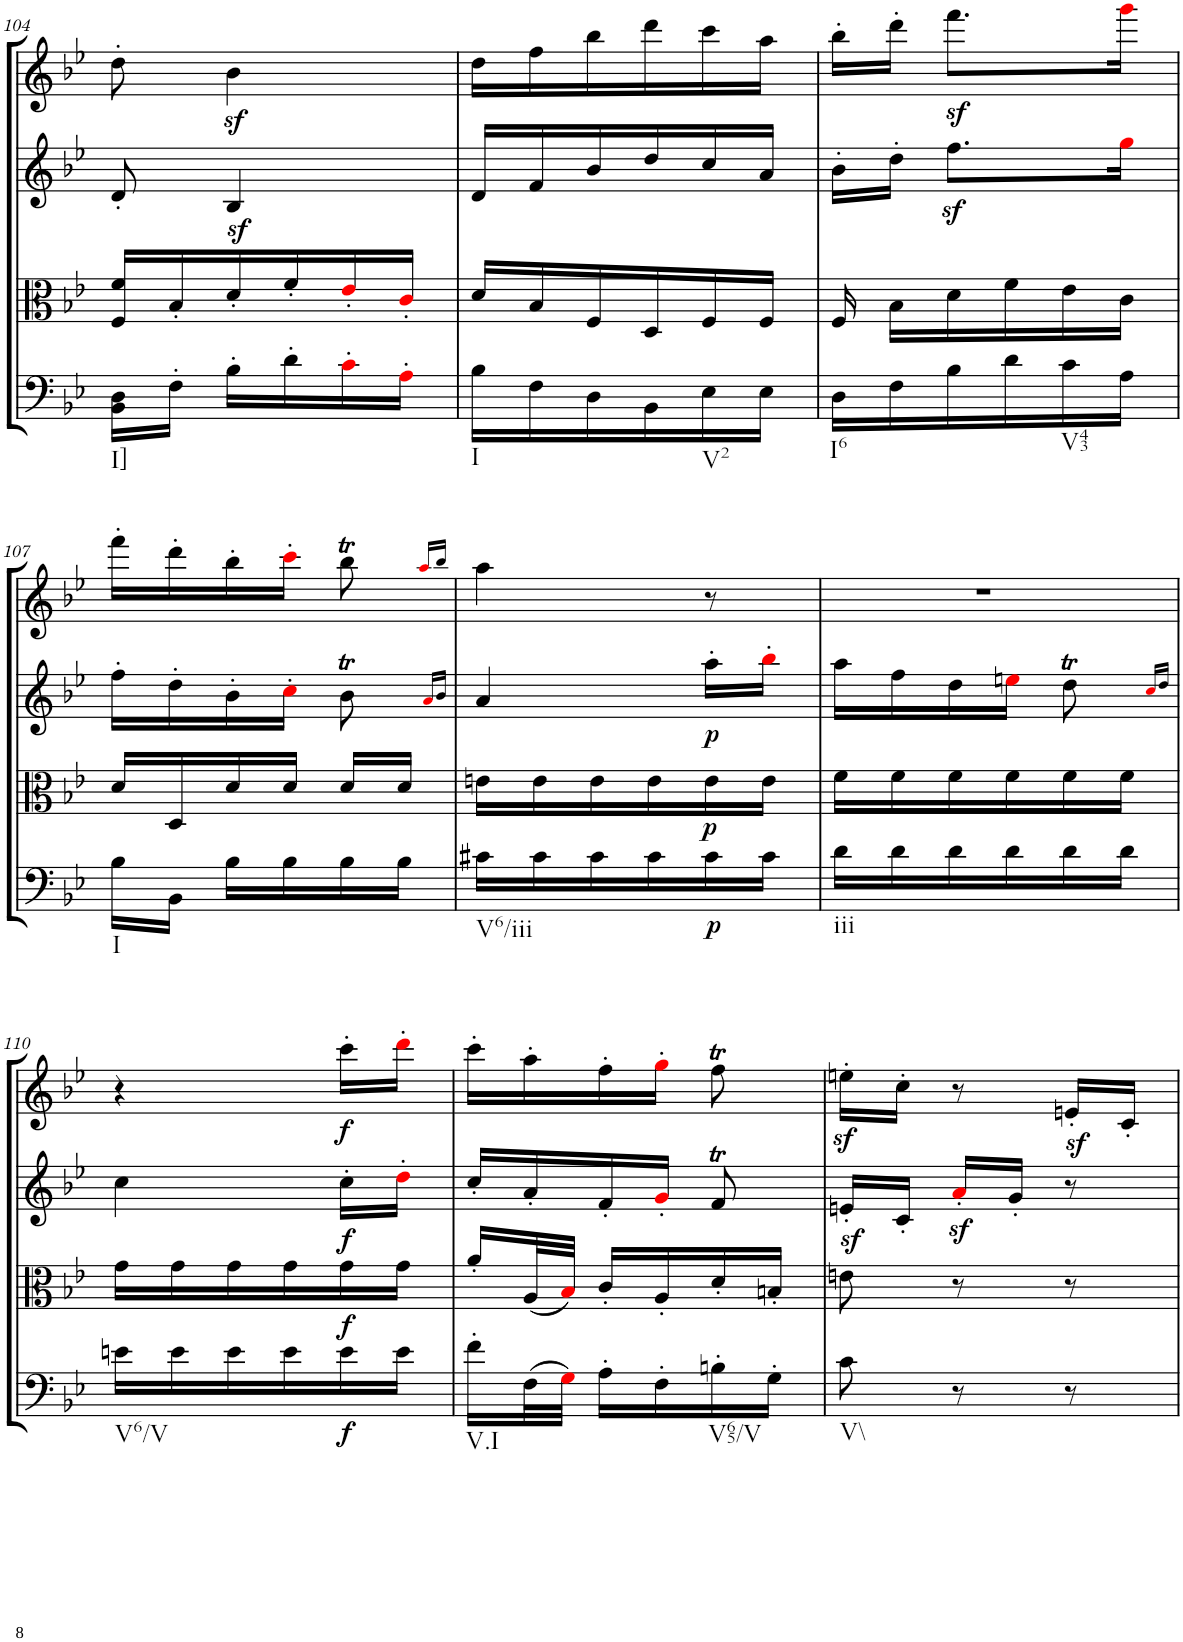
**kern	**dynam	**kern	**dynam	**kern	**dynam	**kern	**dynam
*part4	*part4	*part3	*part3	*part2	*part2	*part1	*part1
*staff4	*staff4	*staff3	*staff3	*staff2	*staff2	*staff1	*staff1
*I"Cello	*	*I"Viola	*	*I"2nd Violin	*	*I"1st Violin	*
*	*	*I'Vla	*	*I'Vln	*	*I'Vln	*
!!LO:PB:g=z
*clefF4	*	*clefC3	*	*clefG2	*	*clefG2	*
*k[b-e-]	*	*k[b-e-]	*	*k[b-e-]	*	*k[b-e-]	*
*B-:	*	*B-:	*	*B-:	*	*B-:	*
*M3/8	*	*M3/8	*	*M3/8	*	*M3/8	*
=104	=104	=104	=104	=104	=104	=104	=104
!LO:TX:b:t=I]	!	!	!	!	!	!	!
16BB-\ 16D\LL	.	16F/ 16f/LL	.	8d'/	.	8dd'\	.
16F'\JJ	.	16B-'/	.	.	.	.	.
16B-'\LL	.	16d'/	.	4B-z</	.	4b-z<\	.
16d'\	.	16f'/	.	.	.	.	.
16c'i\	.	16e-'i/	.	.	.	.	.
16A'i\JJ	.	16c'i/JJ	.	.	.	.	.
=105	=105	=105	=105	=105	=105	=105	=105
!LO:TX:b:t=I	!	!	!	!	!	!	!
16B-\LL	.	16d/LL	.	16d/LL	.	16dd\LL	.
16F\	.	16B-/	.	16f/	.	16ff\	.
16D\	.	16F/	.	16b-/	.	16bb-\	.
16BB-\	.	16D/	.	16dd/	.	16ddd\	.
!LO:TX:b:t=V2	!	!	!	!	!	!	!
16E-\	.	16F/	.	16cc/	.	16ccc\	.
16E-\JJ	.	16F/JJ	.	16a/JJ	.	16aa\JJ	.
=106	=106	=106	=106	=106	=106	=106	=106
!LO:TX:b:t=I6	!	!	!	!	!	!	!
16D\LL	.	16F/	.	16b-'\LL	.	16bb-'\LL	.
16F\	.	16B-\LL	.	16dd'\JJ	.	16ddd'\JJ	.
16B-\	.	16d\	.	8.ffz<\L	.	8.fffz<\L	.
16d\	.	16f\	.	.	.	.	.
!LO:TX:b:t=V43	!	!	!	!	!	!	!
16c\	.	16e-\	.	.	.	.	.
16A\JJ	.	16c\JJ	.	16ggi\Jk	.	16gggi\Jk	.
!!LO:LB:g=z
=107	=107	=107	=107	=107	=107	=107	=107
!LO:TX:b:t=I	!	!	!	!	!	!	!
16B-\LL	.	16d/LL	.	16ff'\LL	.	16fff'\LL	.
16BB-\JJ	.	16D/	.	16dd'\	.	16ddd'\	.
16B-\LL	.	16d/	.	16b-'\	.	16bb-'\	.
16B-\	.	16d/JJ	.	16cc'i\JJ	.	16ccc'i\JJ	.
16B-\	.	16d/LL	.	8b-T\	.	8bb-T\	.
16B-\JJ	.	16d/JJ	.	.	.	.	.
.	.	.	.	16qai/LL	.	16qaai/LL	.
.	.	.	.	16qb-/JJ	.	16qbb-/JJ	.
=108	=108	=108	=108	=108	=108	=108	=108
!LO:TX:b:t=V6/iii	!	!	!	!	!	!	!
16c#X\LL	.	16en\LL	.	4a/	.	4aa\	.
16c#\	.	16e\	.	.	.	.	.
16c#\	.	16e\	.	.	.	.	.
16c#\	.	16e\	.	.	.	.	.
!	!LO:DY:b	!	!LO:DY:b	!	!LO:DY:b	!	!
16c#\	p	16e\	p	16aa'\LL	p	8r	.
16c#\JJ	.	16e\JJ	.	16bb-'i\JJ	.	.	.
=109	=109	=109	=109	=109	=109	=109	=109
!LO:TX:b:t=iii	!	!	!	!	!	!	!
16d\LL	.	16f\LL	.	16aa\LL	.	4.r	.
16d\	.	16f\	.	16ff\	.	.	.
16d\	.	16f\	.	16dd\	.	.	.
16d\	.	16f\	.	16eeni\JJ	.	.	.
16d\	.	16f\	.	8ddt\	.	.	.
16d\JJ	.	16f\JJ	.	.	.	.	.
.	.	.	.	16qcci/LL	.	.	.
.	.	.	.	16qdd/JJ	.	.	.
!!LO:LB:g=z
=110	=110	=110	=110	=110	=110	=110	=110
!LO:TX:b:t=V6/V	!	!	!	!	!	!	!
16en\LL	.	16g\LL	.	4cc\	.	4r	.
16e\	.	16g\	.	.	.	.	.
16e\	.	16g\	.	.	.	.	.
16e\	.	16g\	.	.	.	.	.
!	!LO:DY:b	!	!LO:DY:b	!	!LO:DY:b	!	!LO:DY:b
16e\	f	16g\	f	16cc'\LL	f	16ccc'\LL	f
16e\JJ	.	16g\JJ	.	16dd'i\JJ	.	16ddd'i\JJ	.
=111	=111	=111	=111	=111	=111	=111	=111
!LO:TX:b:t=V.I	!	!	!	!	!	!	!
16f'\LL	.	16a'/LL	.	16cc'/LL	.	16ccc'\LL	.
(32F\L	.	(32A/L	.	16a'/	.	16aa'\	.
32Gi\JJJ)	.	32B-i/JJJ)	.	.	.	.	.
16A'\LL	.	16c'/LL	.	16f'/	.	16ff'\	.
16F'\	.	16A'/	.	16g'i/JJ	.	16gg'i\JJ	.
!LO:TX:b:t=V65/V	!	!	!	!	!	!	!
16Bn'\	.	16d'/	.	8fT/	.	8ffT\	.
16G'\JJ	.	16Bn'/JJ	.	.	.	.	.
=112	=112	=112	=112	=112	=112	=112	=112
!LO:TX:b:t=V\\	!	!	!	!	!	!	!
8c\	.	8en\	.	16enz<'/LL	.	16eenz<'\LL	.
.	.	.	.	16c'/JJ	.	16cc'\JJ	.
!	!	!	!LO:DY:a	!	!	!	!
8r	.	8r	sf	16a'i/LL	.	8r	.
.	.	.	.	16g'/JJ	.	.	.
8r	.	8r	.	8r	.	16enz<'/LL	.
.	.	.	.	.	.	16c'/JJ	.
=	=	=	=	=	=	=	=
*-	*-	*-	*-	*-	*-	*-	*-
